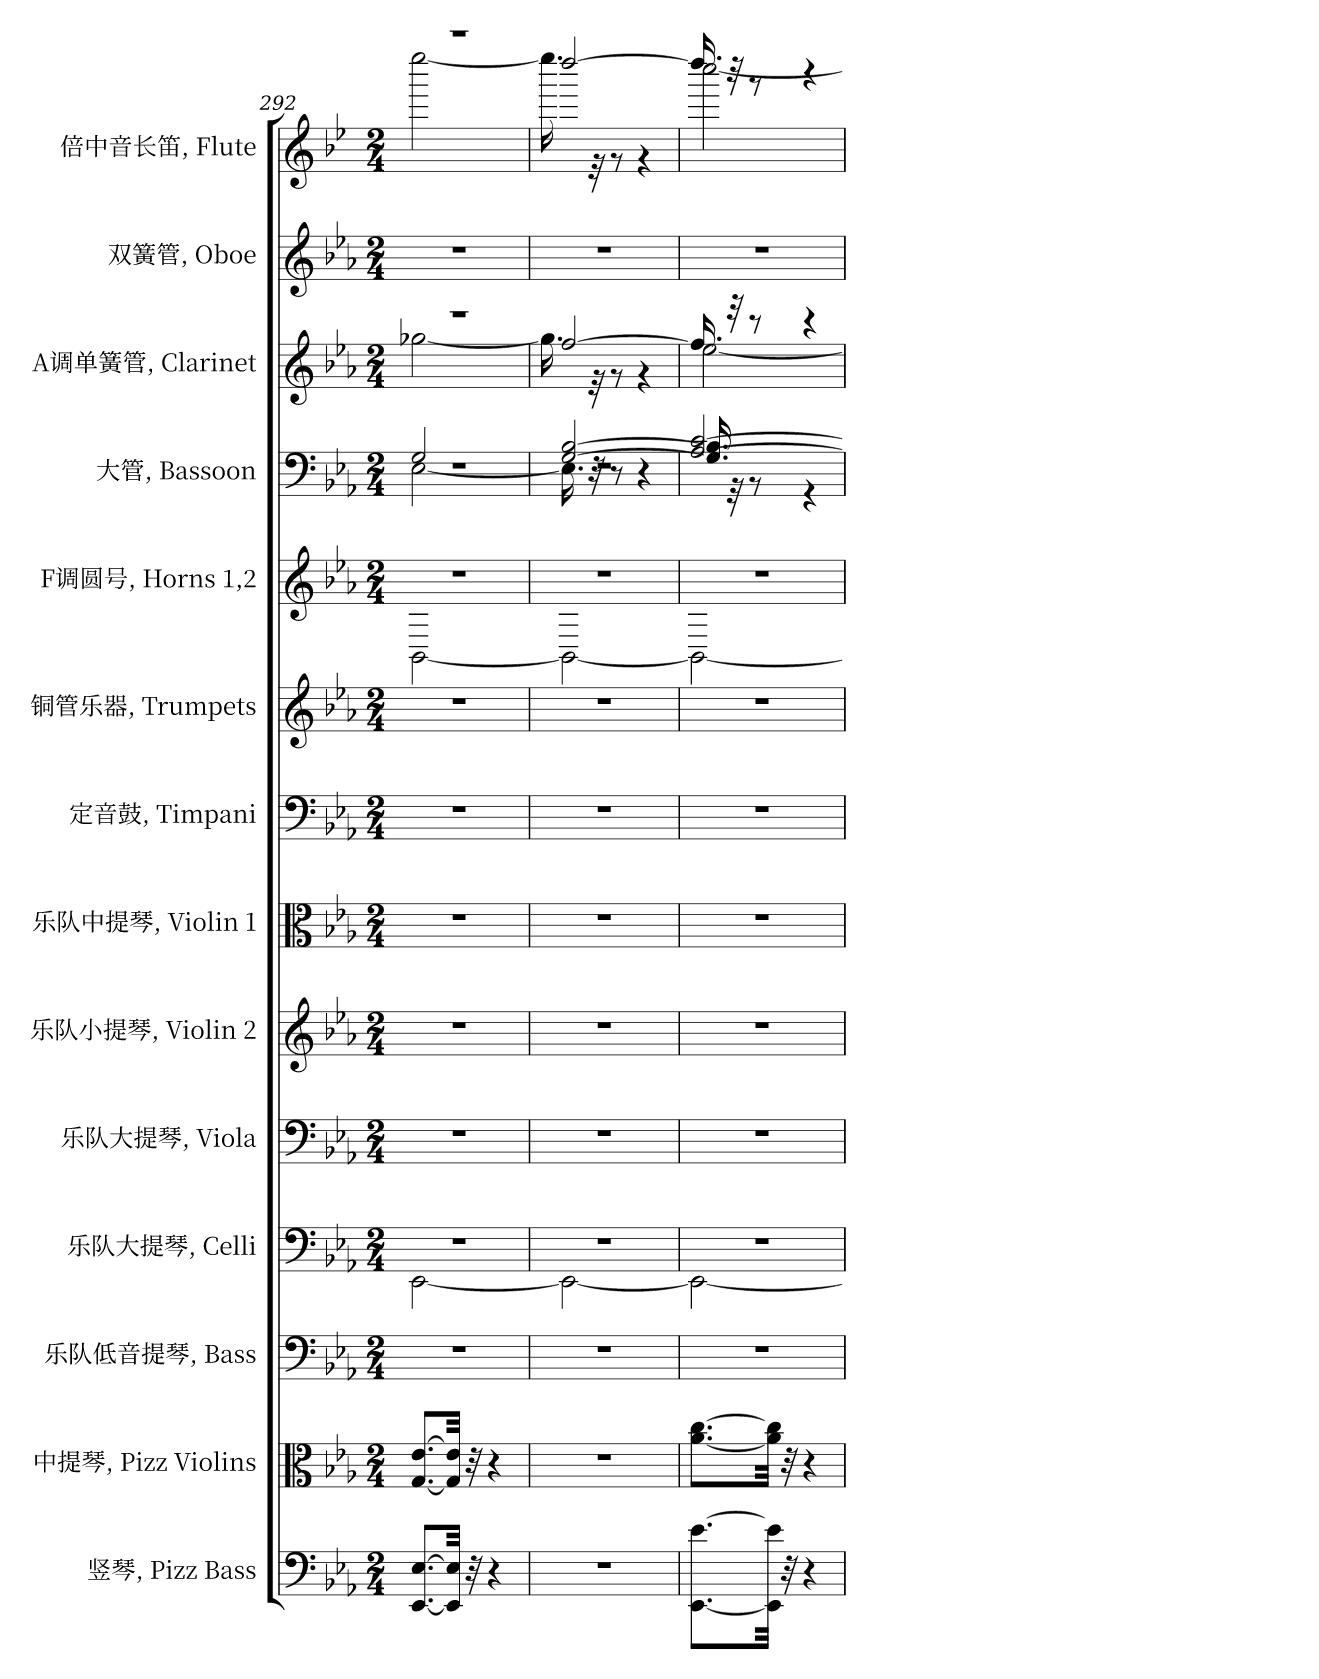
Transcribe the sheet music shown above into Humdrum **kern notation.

**kern	**kern	**kern	**kern	**kern	**kern	**kern	**kern	**kern	**kern	**kern	**kern	**kern	**kern
*part14	*part13	*part12	*part11	*part10	*part9	*part8	*part7	*part6	*part5	*part4	*part3	*part2	*part1
*staff14	*staff13	*staff12	*staff11	*staff10	*staff9	*staff8	*staff7	*staff6	*staff5	*staff4	*staff3	*staff2	*staff1
*I"竖琴, Pizz Bass	*I"中提琴, Pizz Violins	*I"乐队低音提琴, Bass	*I"乐队大提琴, Celli	*I"乐队大提琴, Viola	*I"乐队小提琴, Violin 2	*I"乐队中提琴, Violin 1	*I"定音鼓, Timpani	*I"铜管乐器, Trumpets	*I"F调圆号, Horns 1,2	*I"大管, Bassoon	*I"A调单簧管, Clarinet	*I"双簧管, Oboe	*I"倍中音长笛, Flute
*	*	*	*	*	*	*	*I'Timp.	*	*I'F Hn.	*I'Bsn.	*I'A Cl.	*I'Ob.	*
*clefF4	*clefC3	*clefF4	*clefF4	*clefF4	*clefG2	*clefC3	*clefF4	*clefG2	*clefG2	*clefF4	*clefG2	*clefG2	*clefG2
*	*	*ITrd7c12	*	*	*	*	*	*	*ITrd4c7	*	*ITrd2c3	*	*ITrd10c17
*k[b-e-a-]	*k[b-e-a-]	*k[b-e-a-]	*k[b-e-a-]	*k[b-e-a-]	*k[b-e-a-]	*k[b-e-a-]	*k[b-e-a-]	*k[b-e-a-]	*k[b-e-a-d-]	*k[b-e-a-]	*k[]	*k[b-e-a-]	*k[b-e-]
*M2/4	*M2/4	*M2/4	*M2/4	*M2/4	*M2/4	*M2/4	*M2/4	*M2/4	*M2/4	*M2/4	*M2/4	*M2/4	*M2/4
=292	=292	=292	=292	=292	=292	=292	=292	=292	=292	=292	=292	=292	=292
*	*	*	*^	*	*	*	*	*	*^	*^	*^	*	*^
*	*	*	*	*	*	*	*	*	*	*	*	*	*^	*	*	*	*	*
[8.EE-/ [8.E-/L	[8.G/ [8.e-/L	2r	2r	[2EE-\	2r	2r	2r	2r	2r	2r	[2EE-\	2r	[2E-\	2G/	2r	[2ee-X\	2r	2r	[2eee-\
32EE-/] 32E-/]Jkk	32G/] 32e-/]Jkk	.	.	.	.	.	.	.	.	.	.	.	.	.	.	.	.	.	.
32r	32r	.	.	.	.	.	.	.	.	.	.	.	.	.	.	.	.	.	.
4r	4r	.	.	.	.	.	.	.	.	.	.	.	.	.	.	.	.	.	.
!!LO:PB:g=z	!!
=293	=293	=293	=293	=293	=293	=293	=293	=293	=293	=293	=293	=293	=293	=293	=293	=293	=293	=293	=293
2r	2r	2r	2r	2EE-\_	2r	2r	2r	2r	2r	2r	2EE-\_	2r	16.E-\]	[2G/ [2B-/	[2dd/	16.ee-\]	2r	[2ddd/	16.eee-\]
.	.	.	.	.	.	.	.	.	.	.	.	.	32r	.	.	32r	.	.	32r
.	.	.	.	.	.	.	.	.	.	.	.	.	8r	.	.	8r	.	.	8r
.	.	.	.	.	.	.	.	.	.	.	.	.	4r	.	.	4r	.	.	4r
*	*	*	*	*	*	*	*	*	*	*	*	*	*v	*v	*	*	*	*	*
=294	=294	=294	=294	=294	=294	=294	=294	=294	=294	=294	=294	=294	=294	=294	=294	=294	=294	=294
[8.EE-\ [8.e-\L	[8.a-\ [8.cc\L	2r	2r	2EE-\_	2r	2r	2r	2r	2r	2r	2EE-\_	[2A-/ [2c/	16.G/] 16.B-/]	16.dd/]	[2cc\	2r	16.ddd/]	[2ccc\
.	.	.	.	.	.	.	.	.	.	.	.	.	32r	32r	.	.	32r	.
.	.	.	.	.	.	.	.	.	.	.	.	.	8r	8r	.	.	8r	.
32EE-\] 32e-\]Jkk	32a-\] 32cc\]Jkk	.	.	.	.	.	.	.	.	.	.	.	.	.	.	.	.	.
32r	32r	.	.	.	.	.	.	.	.	.	.	.	.	.	.	.	.	.
4r	4r	.	.	.	.	.	.	.	.	.	.	.	4r	4r	.	.	4r	.
*	*	*	*	*	*	*	*	*	*	*v	*v	*	*	*v	*v	*	*v	*v
*	*	*	*v	*v	*	*	*	*	*	*	*v	*v	*	*	*
=	=	=	=	=	=	=	=	=	=	=	=	=	=
*-	*-	*-	*-	*-	*-	*-	*-	*-	*-	*-	*-	*-	*-
